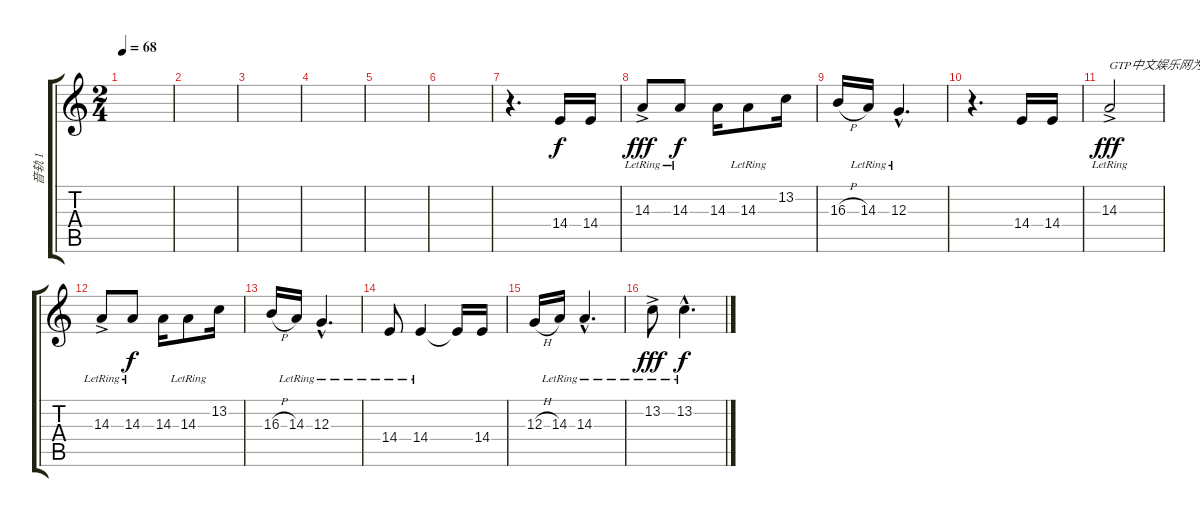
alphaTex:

\track ("音轨 1" "音轨 1") {instrument electricgrandpiano}
\staff {score tabs}
\tuning (E4 B3 G3 D3 A2 E2) {hide}
\ts (2 4)
\tempo 68
\clef g2
\ks c
|
|
|
|
|
|
r.4{d} 14.4.16{volume 12} 14.4.16{volume 12} |
14.3{ac lr}.8{dy fff} 14.3{lr}.8{dy f volume 12} 14.3.16{volume 11} 14.3{lr}.8{volume 12} 13.2.16{volume 12} |
16.3{h}.16{volume 14} 14.3{lr}.16{volume 12} 12.3{hac lr}.4{d volume 11} |
r.4{d} 14.4.16{volume 11} 14.4.16{volume 11} |
14.3{ac lr}.2{txt "GTP中文娱乐网为您提供优秀的谱子" dy fff} |
14.3{ac lr}.8 14.3{lr}.8{dy f volume 12} 14.3.16{volume 11} 14.3{lr}.8{volume 12} 13.2.16{volume 14} |
16.3{h}.16{volume 14} 14.3{lr}.16{volume 11} 12.3{hac lr}.4{d volume 12} |
14.4{lr}.8{volume 12} 14.4{lr}.4{volume 15} 14.4{t}.16 14.4.16{volume 12} |
12.3{h}.16{volume 12} 14.3{lr}.16{volume 11} 14.3{hac lr}.4{d volume 11} |
13.2{ac lr}.8{dy fff} 13.2{hac lr}.4{d dy f volume 13}
